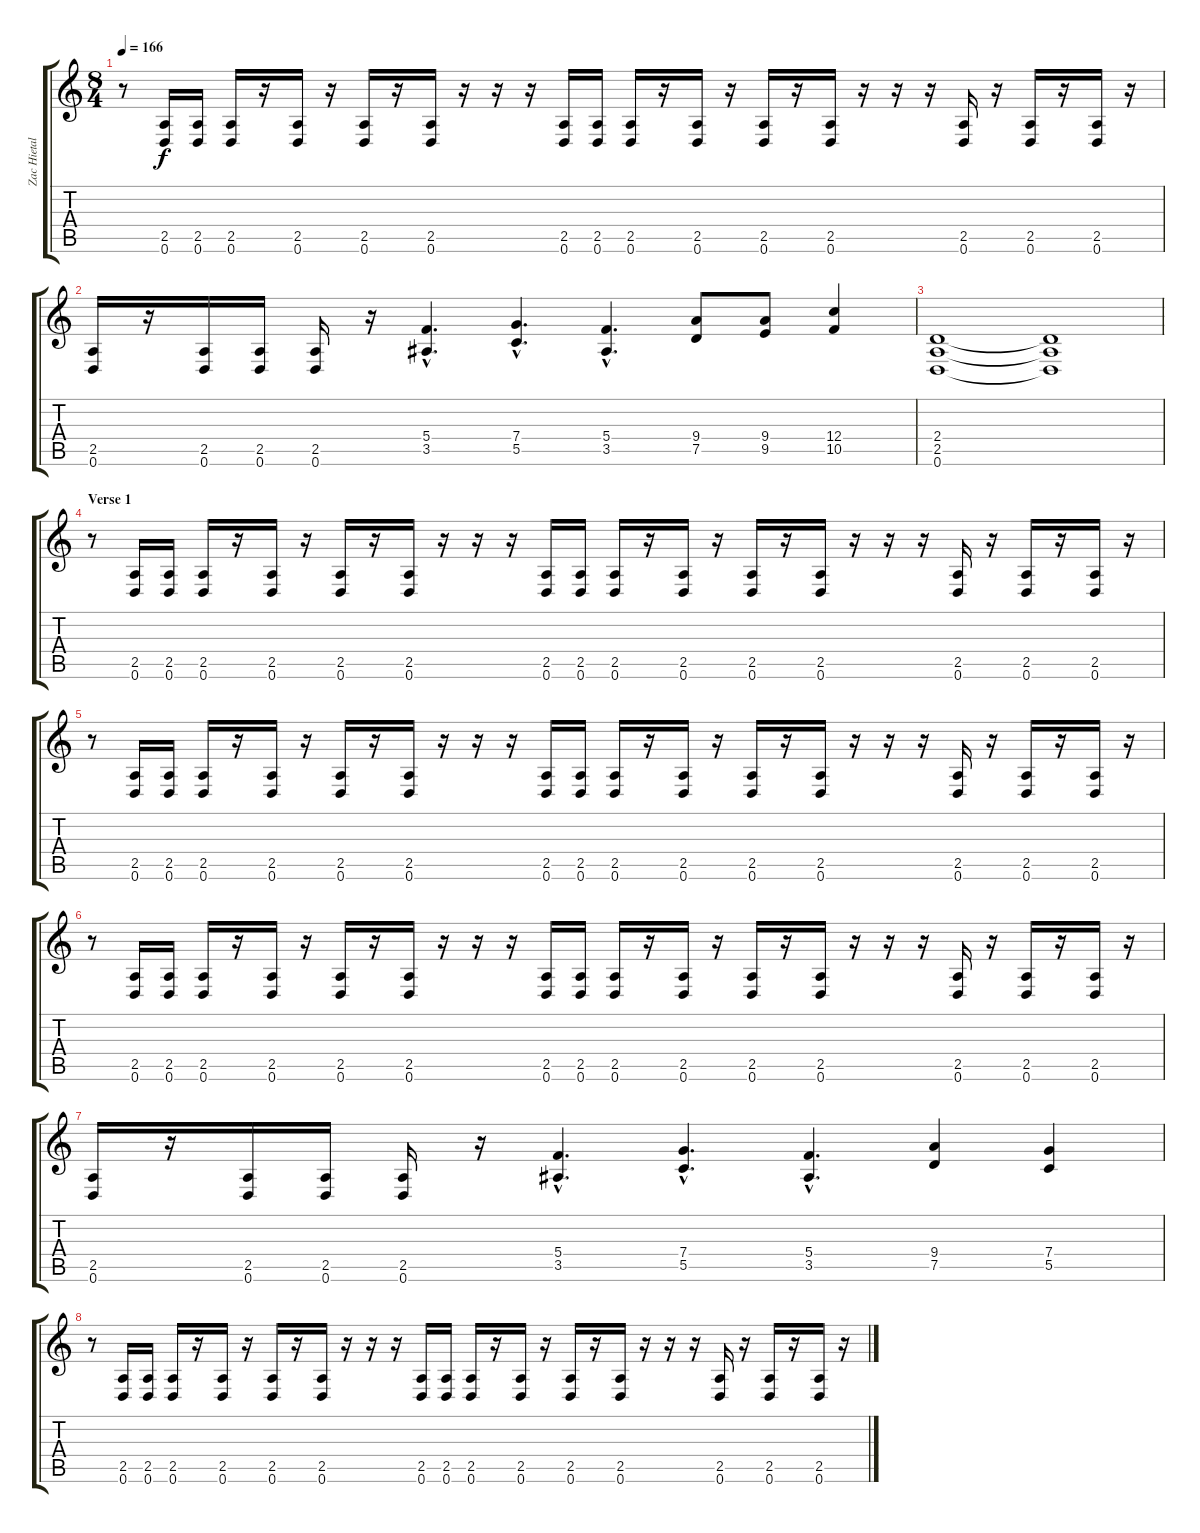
\track ("Zac Hietala - Rhytm" "Zac Hietal") {instrument distortionguitar}
\staff {score tabs}
\tuning (D4 A3 F3 C3 G2 D2) {hide}
\ts (8 4)
\tempo 166
\clef g2
\ks c
r.8{dy f} (2.5 0.6).16 (2.5 0.6).16 (2.5 0.6).16 r.16 (2.5 0.6).16 r.16 (2.5 0.6).16 r.16 (2.5 0.6).16 r.16 r.16 r.16 (2.5 0.6).16 (2.5 0.6).16 (2.5 0.6).16 r.16 (2.5 0.6).16 r.16 (2.5 0.6).16 r.16 (2.5 0.6).16 r.16 r.16 r.16 (2.5 0.6).16 r.16 (2.5 0.6).16 r.16 (2.5 0.6).16 r.16 |
(2.5 0.6).16 r.16 (2.5 0.6).16 (2.5 0.6).16 (2.5 0.6).16 r.16 (5.4{hac} 3.5{hac}).4{d} (7.4{hac} 5.5{hac}).4{d} (5.4{hac} 3.5{hac}).4{d} (9.4 7.5).8 (9.4 9.5).8 (12.4 10.5).4 |
(2.4 2.5 0.6).1 (2.4{t} 2.5{t} 0.6{t}).1 |
\section ("" "Verse 1")
r.8 (2.5 0.6).16 (2.5 0.6).16 (2.5 0.6).16 r.16 (2.5 0.6).16 r.16 (2.5 0.6).16 r.16 (2.5 0.6).16 r.16 r.16 r.16 (2.5 0.6).16 (2.5 0.6).16 (2.5 0.6).16 r.16 (2.5 0.6).16 r.16 (2.5 0.6).16 r.16 (2.5 0.6).16 r.16 r.16 r.16 (2.5 0.6).16 r.16 (2.5 0.6).16 r.16 (2.5 0.6).16 r.16 |
r.8 (2.5 0.6).16 (2.5 0.6).16 (2.5 0.6).16 r.16 (2.5 0.6).16 r.16 (2.5 0.6).16 r.16 (2.5 0.6).16 r.16 r.16 r.16 (2.5 0.6).16 (2.5 0.6).16 (2.5 0.6).16 r.16 (2.5 0.6).16 r.16 (2.5 0.6).16 r.16 (2.5 0.6).16 r.16 r.16 r.16 (2.5 0.6).16 r.16 (2.5 0.6).16 r.16 (2.5 0.6).16 r.16 |
r.8 (2.5 0.6).16 (2.5 0.6).16 (2.5 0.6).16 r.16 (2.5 0.6).16 r.16 (2.5 0.6).16 r.16 (2.5 0.6).16 r.16 r.16 r.16 (2.5 0.6).16 (2.5 0.6).16 (2.5 0.6).16 r.16 (2.5 0.6).16 r.16 (2.5 0.6).16 r.16 (2.5 0.6).16 r.16 r.16 r.16 (2.5 0.6).16 r.16 (2.5 0.6).16 r.16 (2.5 0.6).16 r.16 |
(2.5 0.6).16 r.16 (2.5 0.6).16 (2.5 0.6).16 (2.5 0.6).16 r.16 (5.4{hac} 3.5{hac}).4{d} (7.4{hac} 5.5{hac}).4{d} (5.4{hac} 3.5{hac}).4{d} (9.4 7.5).4 (7.4 5.5).4 |
r.8 (2.5 0.6).16 (2.5 0.6).16 (2.5 0.6).16 r.16 (2.5 0.6).16 r.16 (2.5 0.6).16 r.16 (2.5 0.6).16 r.16 r.16 r.16 (2.5 0.6).16 (2.5 0.6).16 (2.5 0.6).16 r.16 (2.5 0.6).16 r.16 (2.5 0.6).16 r.16 (2.5 0.6).16 r.16 r.16 r.16 (2.5 0.6).16 r.16 (2.5 0.6).16 r.16 (2.5 0.6).16 r.16
